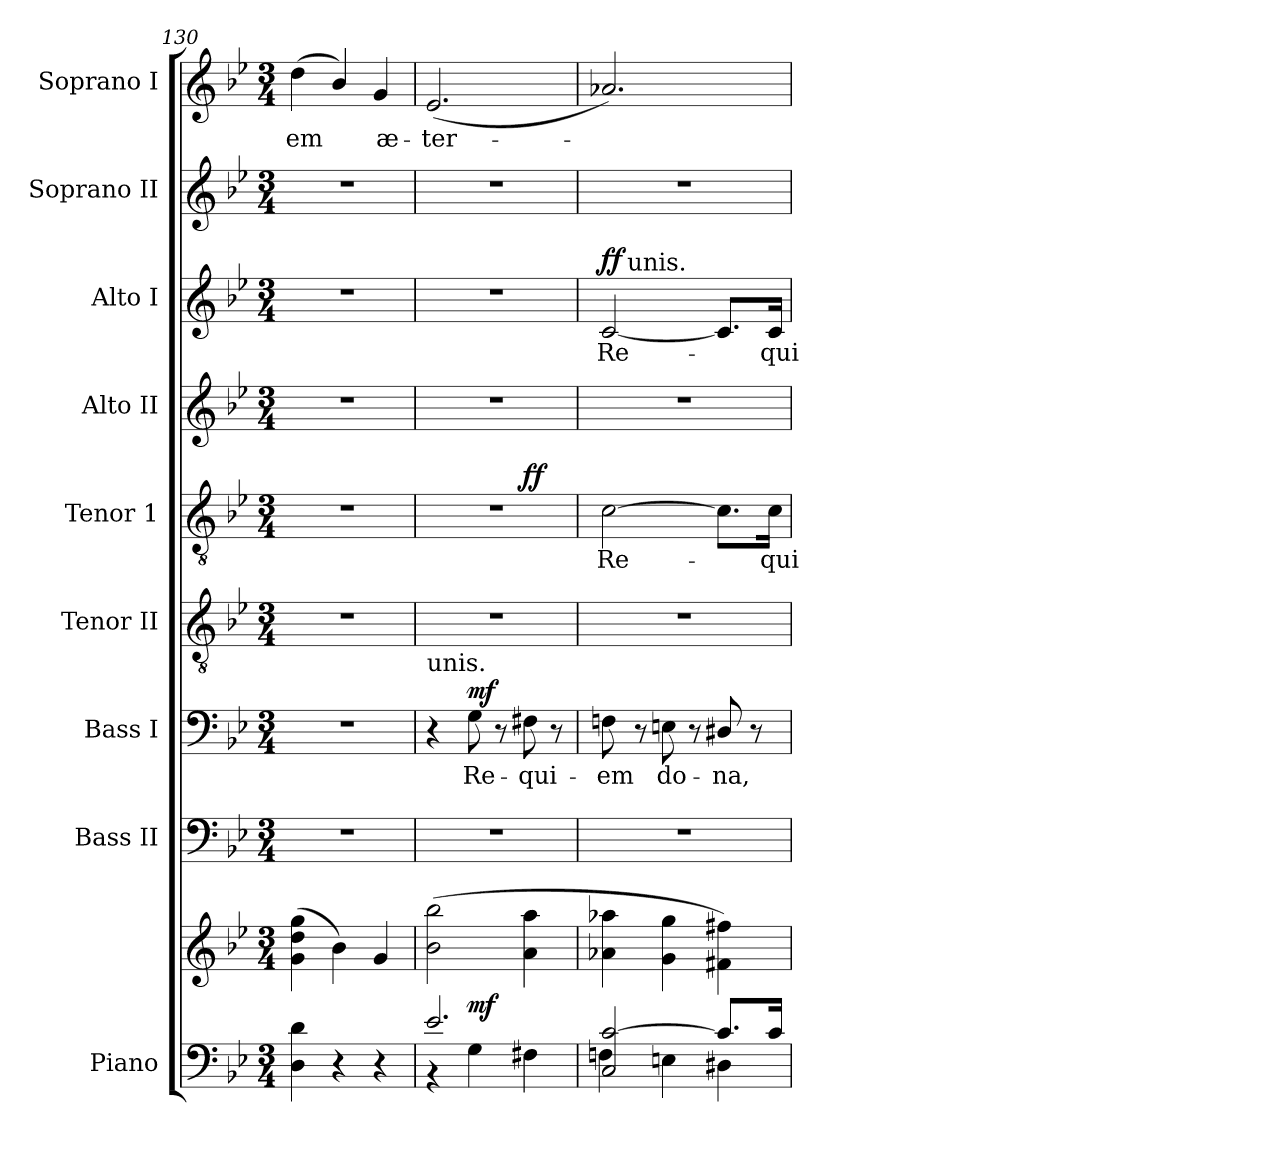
**kern	**kern	**dynam	**kern	**kern	**text	**dynam	**kern	**kern	**text	**dynam	**kern	**kern	**text	**dynam	**kern	**kern	**text
*part9	*part9	*part9	*part8	*part7	*part7	*part7	*part6	*part5	*part5	*part5	*part4	*part3	*part3	*part3	*part2	*part1	*part1
*staff10	*staff9	*staff9/10	*staff8	*staff7	*staff7	*staff7	*staff6	*staff5	*staff5	*staff5	*staff4	*staff3	*staff3	*staff3	*staff2	*staff1	*staff1
*I"Piano	*	*	*I"Bass II	*I"Bass I	*	*	*I"Tenor II	*I"Tenor 1	*	*	*I"Alto II	*I"Alto I	*	*	*I"Soprano II	*I"Soprano I	*
*I'Pno.	*	*	*I'B	*I'B	*	*	*I'T.	*I'T.	*	*	*I'A	*I'A	*	*	*I'S	*I'S	*
*clefF4	*clefG2	*	*clefF4	*clefF4	*	*	*clefGv2	*clefGv2	*	*	*clefG2	*clefG2	*	*	*clefG2	*clefG2	*
*	*	*	*	*	*	*	*ITrd7c12	*ITrd7c12	*	*	*	*	*	*	*	*	*
*k[b-e-]	*k[b-e-]	*	*k[b-e-]	*k[b-e-]	*	*	*k[b-e-]	*k[b-e-]	*	*	*k[b-e-]	*k[b-e-]	*	*	*k[b-e-]	*k[b-e-]	*
*g:	*g:	*	*g:	*g:	*	*	*g:	*g:	*	*	*g:	*g:	*	*	*g:	*g:	*
*M3/4	*M3/4	*	*M3/4	*M3/4	*	*	*M3/4	*M3/4	*	*	*M3/4	*M3/4	*	*	*M3/4	*M3/4	*
=130	=130	=130	=130	=130	=130	=130	=130	=130	=130	=130	=130	=130	=130	=130	=130	=130	=130
!	!	!	!LO:N:vis=1	!LO:N:vis=1	!	!	!LO:N:vis=1	!LO:N:vis=1	!	!	!LO:N:vis=1	!LO:N:vis=1	!	!	!LO:N:vis=1	!	!
!	!	!	!	!	!	!	!	!	!	!	!	!	!	!	!	!	!LO:LY:b:color=#000000
4Di\ 4di	(4gi\ 4ddi 4ggi	.	2.r	2.r	.	.	2.r	2.r	.	.	2.r	2.r	.	.	2.r	(4ddi\	-em
4r	4b-i\)	.	.	.	.	.	.	.	.	.	.	.	.	.	.	4b-i/)	.
!	!	!	!	!	!	!	!	!	!	!	!	!	!	!	!	!	!LO:LY:b:color=#000000
4r	4gi/	.	.	.	.	.	.	.	.	.	.	.	.	.	.	4gi/	æ-
=131	=131	=131	=131	=131	=131	=131	=131	=131	=131	=131	=131	=131	=131	=131	=131	=131	=131
*^	*	*	*	*	*	*	*	*	*	*	*	*	*	*	*	*	*
!	!	!	!	!LO:N:vis=1	!	!	!	!LO:N:vis=1	!LO:N:vis=1	!	!	!LO:N:vis=1	!LO:N:vis=1	!	!	!LO:N:vis=1	!	!
!	!	!	!	!	!LO:TX:a:t=unis.	!	!	!	!	!	!	!	!	!	!	!	!	!
!	!	!	!	!	!	!	!	!	!	!	!	!	!	!	!	!	!	!LO:LY:b:color=#000000
*	*	*	*	*	*	*	*	*	*^	*	*	*	*	*	*	*	*	*
2.e-i/	4r	(2b-i\ 2bb-i	.	2.r	4r	.	.	2.r	2.r	2ryy	.	.	2.r	2.r	.	.	2.r	(2.e-i/	-ter-
!	!	!	!	!	!	!LO:LY:b:color=#000000	!	!	!	!	!	!	!	!	!	!	!	!	!
.	4Gi\	.	mf	.	8Gi\	Re-	mf	.	.	.	.	.	.	.	.	.	.	.	.
.	.	.	.	.	8r	.	.	.	.	.	.	.	.	.	.	.	.	.	.
!	!	!	!	!	!	!LO:LY:b:color=#000000	!	!	!	!	!	!	!	!	!	!	!	!	!
.	4F#Xi\	4ai\ 4aai	.	.	8F#Xi\	-qui-	.	.	.	4ryy	.	ff	.	.	.	.	.	.	.
.	.	.	.	.	8r	.	.	.	.	.	.	.	.	.	.	.	.	.	.
=132	=132	=132	=132	=132	=132	=132	=132	=132	=132	=132	=132	=132	=132	=132	=132	=132	=132	=132	=132
!	!	!	!	!LO:N:vis=1	!	!	!	!	!	!	!	!	!	!	!	!	!	!	!
*	*	*	*	*	*	*	*	*	*v	*v	*	*	*	*	*	*	*	*	*
*	*	*	*	*	*	*	*	*	*^	*	*	*	*	*	*	*	*	*
!	!	!	!	!	!	!LO:LY:b:color=#000000	!	!LO:N:vis=1	!	!	!	!	!	!	!	!	!	!	!
*	*	*	*	*	*	*	*	*	*v	*v	*	*	*	*	*	*	*	*	*
*	*	*	*	*	*	*	*	*	*^	*	*	*	*	*	*	*	*	*
!	!	!	!	!	!	!	!	!	!	!	!LO:LY:b:color=#000000	!	!LO:N:vis=1	!	!	!	!	!	!
*	*	*	*	*	*	*	*	*	*v	*v	*	*	*	*	*	*	*	*	*
*	*	*	*	*	*	*	*	*	*^	*	*	*	*	*	*	*	*	*
!	!	!	!	!	!	!	!	!	!	!	!	!	!	!	!LO:LY:b:color=#000000	!	!LO:N:vis=1	!	!
*	*	*	*	*	*	*	*	*	*v	*v	*	*	*	*^	*	*	*	*	*
2Ci/ [2ci	4Fni\	4a-Xi\ 4aa-Xi	.	2.r	8Fni\	-em	.	2.r	[2Ci\	Re-	.	2.r	[2ci/	16..ryy	Re-	ff	2.r	2.a-Xi/)	.
!	!	!	!	!	!	!	!	!	!	!	!	!	!	!LO:TX:a:t=unis.	!	!	!	!	!
.	.	.	.	.	.	.	.	.	.	.	.	.	.	2ryy	.	.	.	.	.
.	.	.	.	.	8r	.	.	.	.	.	.	.	.	.	.	.	.	.	.
!	!	!	!	!	!	!LO:LY:b:color=#000000	!	!	!	!	!	!	!	!	!	!	!	!	!
.	4Eni\	4gi\ 4ggi	.	.	8Eni\	do-	.	.	.	.	.	.	.	.	.	.	.	.	.
.	.	.	.	.	8r	.	.	.	.	.	.	.	.	.	.	.	.	.	.
!	!	!	!	!	!	!LO:LY:b:color=#000000	!	!	!	!	!	!	!	!	!	!	!	!	!
8.ci/L]	4D#Xi\	4f#Xi\ 4ff#Xi)	.	.	8D#Xi/	-na,	.	.	8.Ci\L]	.	.	.	8.ci/L]	.	.	.	.	.	.
.	.	.	.	.	.	.	.	.	.	.	.	.	.	8ryy	.	.	.	.	.
.	.	.	.	.	8r	.	.	.	.	.	.	.	.	.	.	.	.	.	.
!	!	!	!	!	!	!	!	!	!	!LO:LY:b:color=#000000	!	!	!	!	!	!	!	!	!
!	!	!	!	!	!	!	!	!	!	!	!	!	!	!	!LO:LY:b:color=#000000	!	!	!	!
16ci/Jk	.	.	.	.	.	.	.	.	16Ci\Jk	-qui-	.	.	16ci/Jk	.	-qui-	.	.	.	.
.	.	.	.	.	.	.	.	.	.	.	.	.	.	64ryy	.	.	.	.	.
*v	*v	*	*	*	*	*	*	*	*	*	*	*	*v	*v	*	*	*	*	*
=	=	=	=	=	=	=	=	=	=	=	=	=	=	=	=	=	=
*-	*-	*-	*-	*-	*-	*-	*-	*-	*-	*-	*-	*-	*-	*-	*-	*-	*-
